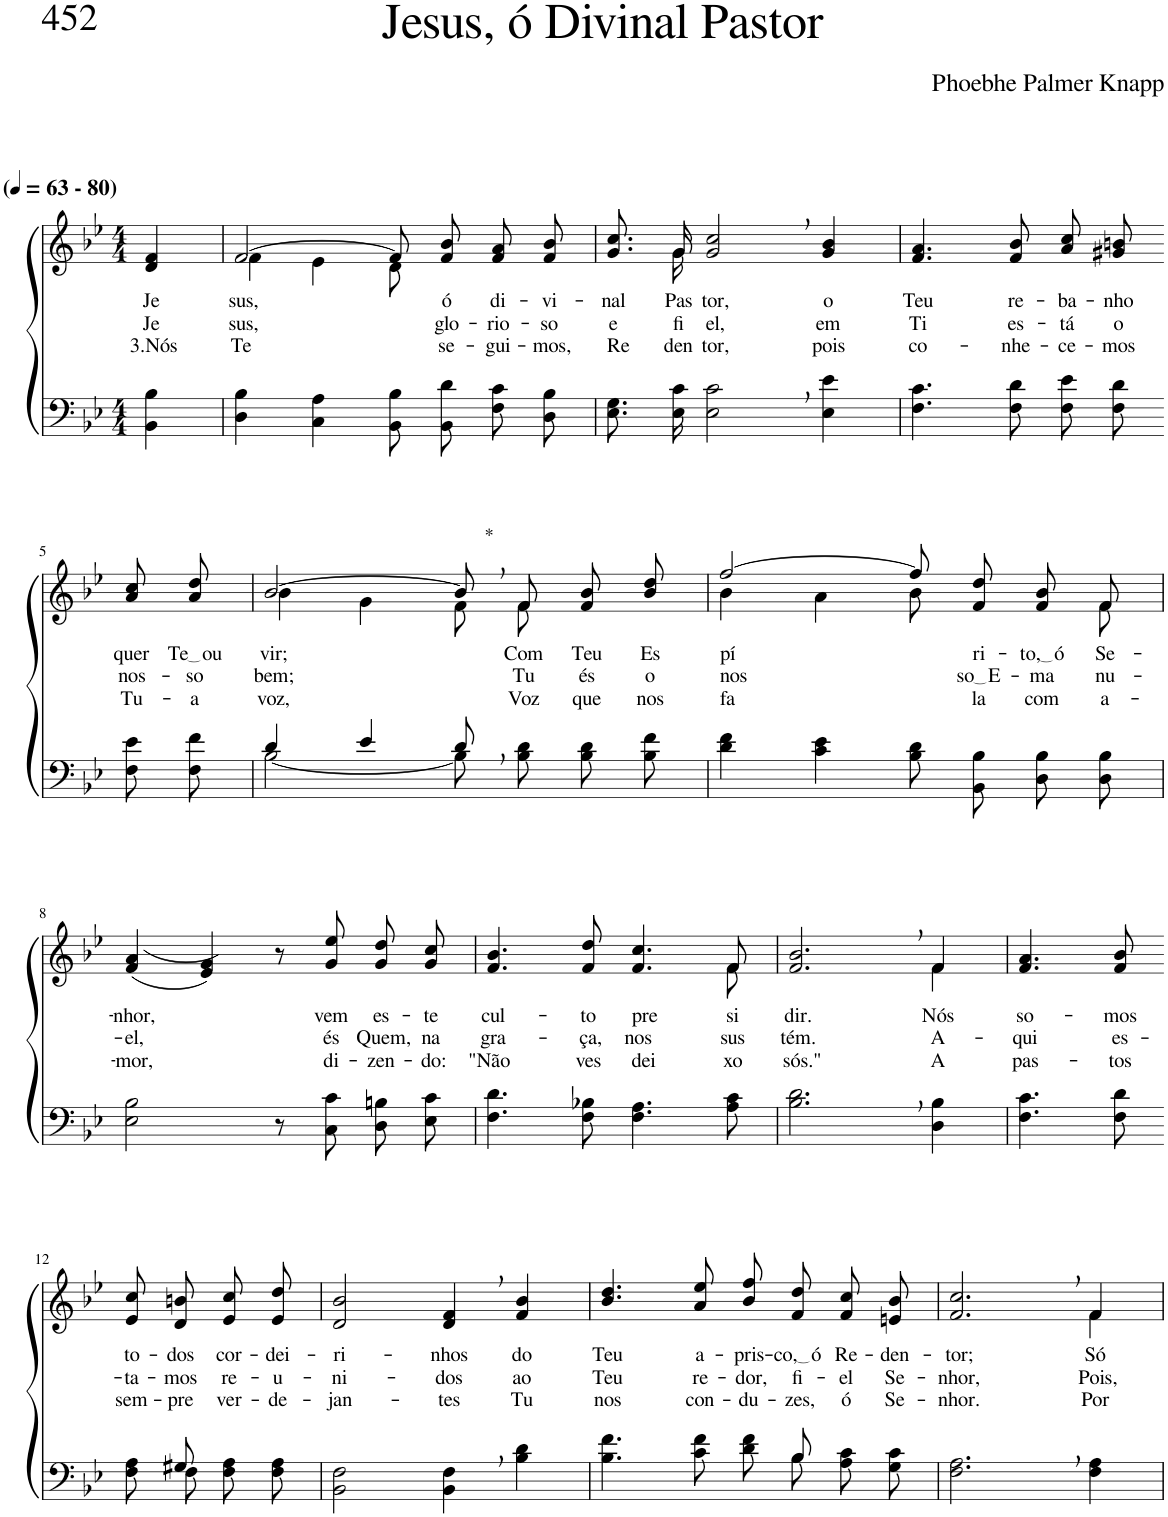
**kern	**kern	**text	**text	**text
*part2	*part1	*part1	*part1	*part1
*staff2	*staff1	*staff1	*staff1	*staff1
*I"Parte III e IV	*I"Parte I e II	*	*	*
*clefF4	*clefG2	*	*	*
*Trd1c2	*Trd1c2	*	*	*
*k[b-e-]	*k[b-e-]	*	*	*
*M4/4	*M4/4	*	*	*
*MM63	*MM63	*	*	*
=1	=1	=1	=1	=1
!	!LO:TX:a:B:t=(	!	!	!
!	!LO:TX:a:B:t=- 80)	!	!	!
!	!	!LO:LY:b	!LO:LY:b	!LO:LY:b
4BB-\ 4B-\	4d/ 4f/	Je-	Je-	3.Nós
=2	=2	=2	=2	=2
*	*^	*	*	*
!	!	!	!LO:LY:b	!LO:LY:b	!LO:LY:b
4D\ 4B-\	[2f/	4f\	-sus,	-sus,	Te
4C\ 4A\	.	4e-\	.	.	.
8BB-\ 8B-\L	8f/L]	8d\	.	.	.
!	!	!	!LO:LY:b	!LO:LY:b	!LO:LY:b
8BB-\ 8d\J	8f/ 8b-/J	4.ryy	ó	glo-	se-
!	!	!	!LO:LY:b	!LO:LY:b	!LO:LY:b
8F\ 8c\L	8f/ 8a/L	.	di-	-rio-	-gui-
!	!	!	!LO:LY:b	!LO:LY:b	!LO:LY:b
8D\ 8B-\J	8f/ 8b-/J	.	-vi-	-so	-mos,
=3	=3	=3	=3	=3	=3
!	!	!	!LO:LY:b	!LO:LY:b	!LO:LY:b
8.E-\ 8.G\L	8.g/ 8.cc/L	8.ryy	-nal	e	Re-
!	!	!	!LO:LY:b	!LO:LY:b	!LO:LY:b
16E-\ 16c\Jk	16g/Jk	16g\	Pas-	fi-	-den-
!	!	!	!LO:LY:b	!LO:LY:b	!LO:LY:b
2E-\, 2c\,	2g/, 2cc/,	2.ryy	-tor,	el,	-tor,
!	!	!	!LO:LY:b	!LO:LY:b	!LO:LY:b
4E-\ 4e-\	4g/ 4b-/	.	o	em	pois
*	*v	*v	*	*	*
=4	=4	=4	=4	=4
!	!	!LO:LY:b	!LO:LY:b	!LO:LY:b
4.F\ 4.c\	4.f/ 4.a/	Teu	Ti	co-
!	!	!LO:LY:b	!LO:LY:b	!LO:LY:b
8F\ 8d\	8f/ 8b-/	re-	es-	-nhe-
!	!	!LO:LY:b	!LO:LY:b	!LO:LY:b
8F\ 8e-\L	8a/ 8cc/L	-ba-	-tá	-ce-
!	!	!LO:LY:b	!LO:LY:b	!LO:LY:b
8F\ 8d\J	8g#X/ 8bn/J	-nho	o	-mos
!!LO:LB:g=z
=5-	=5-	=5-	=5-	=5-
!	!	!LO:LY:b	!LO:LY:b	!LO:LY:b
8F\ 8e-\L	8a\ 8cc\L	quer	nos-	Tu-
!	!	!LO:LY:b	!LO:LY:b	!LO:LY:b
8F\ 8f\J	8a\ 8dd\J	Te ou	-so	-a
=6	=6	=6	=6	=6
*^	*^	*	*	*
!	!	!	!	!LO:LY:b	!LO:LY:b	!LO:LY:b
4d/	[2B-\	[2b-/	4b-\	vir;	-bem;	voz,
4e-/	.	.	4g\	.	.	.
!	!	!LO:TX:a:t=*	!	!	!	!
8d,/	8B-\L]	8b-,/L]	8f\L	.	.	.
!	!	!	!	!LO:LY:b	!LO:LY:b	!LO:LY:b
8ryy	8B-\ 8d\J	8f/J	8f\J	Com	Tu	-Voz
!	!	!	!	!LO:LY:b	!LO:LY:b	!LO:LY:b
4ryy	8B-\ 8d\L	8f/ 8b-/L	4ryy	Teu	és	que
!	!	!	!	!LO:LY:b	!LO:LY:b	!LO:LY:b
.	8B-\ 8f\J	8b-/ 8dd/J	.	Es-	o	nos
=7	=7	=7	=7	=7	=7	=7
!	!	!	!	!LO:LY:b	!LO:LY:b	!LO:LY:b
*v	*v	*	*	*	*	*
4d\ 4f\	[2ff/	4b-\	-pí-	nos-	fa-
4c\ 4e-\	.	4a\	.	.	.
8B-\ 8d\L	8ff\L]	8b-\L	.	.	.
!	!	!	!LO:LY:b	!LO:LY:b	!LO:LY:b
8BB-\ 8B-\J	8f\ 8dd\J	4ryy	-ri-	so E	-la
!	!	!	!LO:LY:b	!LO:LY:b	!LO:LY:b
8D\ 8B-\L	8f/ 8b-/L	.	to, ó	-ma-	com
!	!	!	!LO:LY:b	!LO:LY:b	!LO:LY:b
8D\ 8B-\J	8f/J	8f\J	Se-	-nu-	a-
!!LO:LB:g=z
=8	=8	=8	=8	=8	=8
!	!	!	!LO:LY:b	!LO:LY:b	!LO:LY:b
*	*v	*v	*	*	*
2E-\ 2B-\	((4f/ 4a/	-nhor,	el,	-mor,
.	4e-/ 4g/))	.	.	.
8r	8r	.	.	.
!	!	!LO:LY:b	!LO:LY:b	!LO:LY:b
8C\ 8c\	8g/ 8ee-/	vem	és	di-
!	!	!LO:LY:b	!LO:LY:b	!LO:LY:b
8D\ 8Bn\L	8g/ 8dd/L	es-	Quem,	-zen-
!	!	!LO:LY:b	!LO:LY:b	!LO:LY:b
8E-\ 8c\J	8g/ 8cc/J	-te	na	-do:
=9	=9	=9	=9	=9
!	!	!LO:LY:b	!LO:LY:b	!LO:LY:b
*	*^	*	*	*
4.F\ 4.d\	4.f/ 4.b-/	2..ryy	cul-	gra-	"Não
!	!	!	!LO:LY:b	!LO:LY:b	!LO:LY:b
8F\ 8B-X\	8f/ 8dd/	.	-to	-ça,	ves
!	!	!	!LO:LY:b	!LO:LY:b	!LO:LY:b
4.F\ 4.A\	4.f/ 4.cc/	.	pre-	nos	dei-
!	!	!	!LO:LY:b	!LO:LY:b	!LO:LY:b
8A\ 8c\	8f/	8f\	-si-	-sus-	-xo
=10	=10	=10	=10	=10	=10
!	!	!	!LO:LY:b	!LO:LY:b	!LO:LY:b
2.B-\, 2.d\,	2.f/, 2.b-/,	2.ryy	-dir.	-tém.	sós."
!	!	!	!LO:LY:b	!LO:LY:b	!LO:LY:b
4D\ 4B-\	4f/	4f\	Nós	A-	A
=11	=11	=11	=11	=11	=11
!	!	!	!LO:LY:b	!LO:LY:b	!LO:LY:b
*	*v	*v	*	*	*
4.F\ 4.c\	4.f/ 4.a/	so-	-qui	pas-
!	!	!LO:LY:b	!LO:LY:b	!LO:LY:b
8F\ 8d\	8f/ 8b-/	-mos	es-	-tos
!!LO:LB:g=z
=12-	=12-	=12-	=12-	=12-
*^	*	*	*	*
!	!	!	!LO:LY:b	!LO:LY:b	!LO:LY:b
8ryy	8F\ 8A\L	8e-/ 8cc/L	to-	-ta-	sem-
!	!	!	!LO:LY:b	!LO:LY:b	!LO:LY:b
8G#X/	8F\J	8d/ 8bn/J	-dos	-mos	-pre
!	!	!	!LO:LY:b	!LO:LY:b	!LO:LY:b
4ryy	8F\ 8A\L	8e-/ 8cc/L	cor-	re-	ver-
!	!	!	!LO:LY:b	!LO:LY:b	!LO:LY:b
.	8F\ 8A\J	8e-/ 8dd/J	-dei-	-u-	-de-
=13	=13	=13	=13	=13	=13
!	!	!	!LO:LY:b	!LO:LY:b	!LO:LY:b
*v	*v	*	*	*	*
2BB-\ 2F\	2d/ 2b-/	-ri-	-ni-	-jan-
!	!	!LO:LY:b	!LO:LY:b	!LO:LY:b
4BB-\, 4F\,	4d/, 4f/,	-nhos	-dos	-tes
!	!	!LO:LY:b	!LO:LY:b	!LO:LY:b
4B-\ 4d\	4f/ 4b-/	do	ao	Tu
=14	=14	=14	=14	=14
*^	*	*	*	*
!	!	!	!LO:LY:b	!LO:LY:b	!LO:LY:b
4.B-\ 4.f\	8ryy	4.b-/ 4.dd/	Teu	Teu	nos
!	!	!	!LO:LY:b	!LO:LY:b	!LO:LY:b
*v	*v	*	*	*	*
8c\ 8f\	8a/ 8ee-/	a-	re-	con-
!	!	!LO:LY:b	!LO:LY:b	!LO:LY:b
8d\ 8f\L	8b-\ 8ff\L	-pris-	-dor,	-du-
*^	*	*	*	*
!	!	!	!LO:LY:b	!LO:LY:b	!LO:LY:b
8B-\J	8B-/	8f\ 8dd\J	co, ó	fi-	-zes,
!	!	!	!LO:LY:b	!LO:LY:b	!LO:LY:b
8A\ 8c\L	4ryy	8f/ 8cc/L	Re-	-el	ó
!	!	!	!LO:LY:b	!LO:LY:b	!LO:LY:b
8G\ 8c\J	.	8en/ 8b-/J	-den-	Se-	Se-
*v	*v	*	*	*	*
=15	=15	=15	=15	=15
!	!	!LO:LY:b	!LO:LY:b	!LO:LY:b
*	*^	*	*	*
2.F\, 2.A\,	2.f/, 2.cc/,	2.ryy	-tor;	-nhor,	-nhor.
!	!	!	!LO:LY:b	!LO:LY:b	!LO:LY:b
4F\ 4A\	4f/	4f\	Só	Pois,	Por
*	*v	*v	*	*	*
=	=	=	=	=
*-	*-	*-	*-	*-
